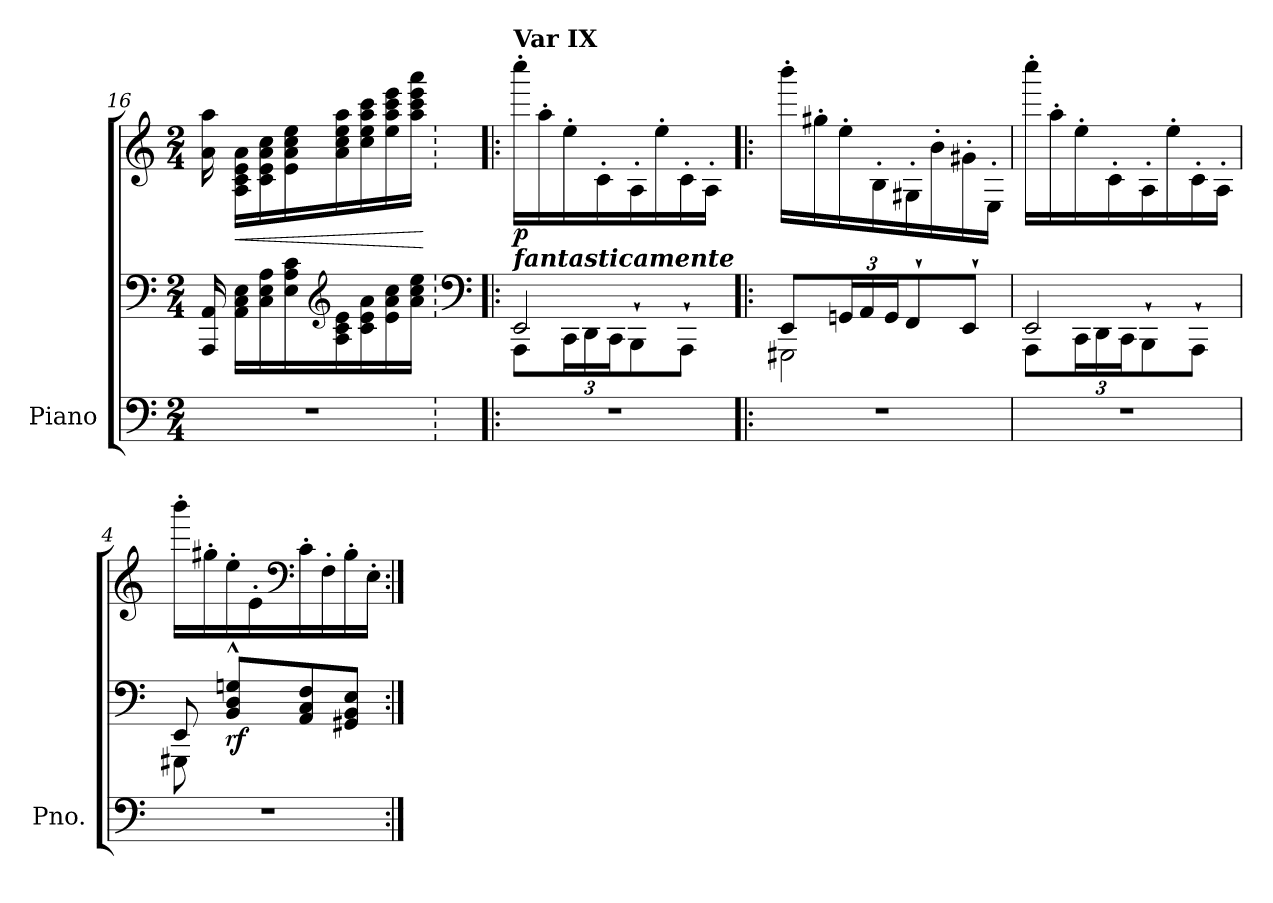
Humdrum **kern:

**kern	**kern	**kern	**dynam
*part1	*part1	*part1	*part1
*staff3	*staff2	*staff1	*staff1/2/3
*I"Piano	*	*	*
*I'Pno.	*	*	*
*clefF4	*clefF4	*clefG2	*
*k[]	*k[]	*k[]	*
*M2/4	*M2/4	*M2/4	*
=16	=16	=16	=16
2r	16AAA/ 16AA/	16a\ 16aa\	.
!	!	!	!LO:HP:b
.	16AA\ 16C\ 16E\LL	16A\ 16c\ 16e\ 16a\LL	<
.	16C\ 16E\ 16A\	16c\ 16e\ 16a\ 16cc\	.
.	16E\ 16A\ 16c\	16e\ 16a\ 16cc\ 16ee\	.
*	*clefG2	*	*
.	16A\ 16c\ 16e\	16a\ 16cc\ 16ee\ 16aa\	.
.	16c\ 16e\ 16a\	16cc\ 16ee\ 16aa\ 16ccc\	.
.	16e\ 16a\ 16cc\	16ee\ 16aa\ 16ccc\ 16eee\	.
.	16a\ 16cc\ 16ee\JJ	16aa\ 16ccc\ 16eee\ 16aaa\JJ	.
.	.	.	[
!!LO:PB:g=z
=1|!:	=1|!:	=1|!:	=1|!:
*	*clefF4	*	*
*	*	*MM110	*
*	*^	*	*
!	!	!	!LO:TX:a:B:t=Var IX	!
!	!	!	!LO:TX:b:Bi:t=fantasticamente	!
!	!	!	!	!LO:DY:b
2r	8AAA\L	2EE/	16cccc'\LL	p
.	.	.	16aa'\	.
*	*Xbrackettup	*	*	*
.	24CC\L	.	16ee'\	.
.	24DD\	.	.	.
.	.	.	16c'\	.
.	24CC\J	.	.	.
.	8BBB`\	.	16A'\	.
.	.	.	16ee'\	.
.	8AAA`\J	.	16c'\	.
.	.	.	16A'\JJ	.
=2	=2	=2	=2	=2
2r	8EE/L	2GGG#X\	16bbb'\LL	.
.	.	.	16gg#X'\	.
.	24GGn/L	.	16ee'\	.
.	24AA/	.	.	.
.	.	.	16B'\	.
.	24GG/J	.	.	.
.	8FF`/	.	16G#X'\	.
.	.	.	16b'\	.
.	8EE`/J	.	16g#X'\	.
.	.	.	16E'\JJ	.
=3	=3	=3	=3	=3
2r	8AAA\L	2EE/	16cccc'\LL	.
.	.	.	16aa'\	.
.	24CC\L	.	16ee'\	.
.	24DD\	.	.	.
.	.	.	16c'\	.
.	24CC\J	.	.	.
.	8BBB`\	.	16A'\	.
.	.	.	16ee'\	.
.	8AAA`\J	.	16c'\	.
.	.	.	16A'\JJ	.
=4	=4	=4	=4	=4
2r	8EE/	8GGG#X\	16bbb'\LL	.
.	.	.	16gg#X'\	.
!	!	!	!	!LO:DY:b=2
.	8BB/^^ 8D/^^ 8Gn/^^L	4.ryy	16ee'\	rf
.	.	.	16e'\	.
*	*	*	*clefF4	*
.	8AA/ 8C/ 8F/	.	16c'\	.
.	.	.	16F'\	.
.	8GG#X/ 8BB/ 8E/J	.	16B'\	.
.	.	.	16E'\JJ	.
*	*v	*v	*	*
=:|!	=:|!	=:|!	=:|!
*-	*-	*-	*-
